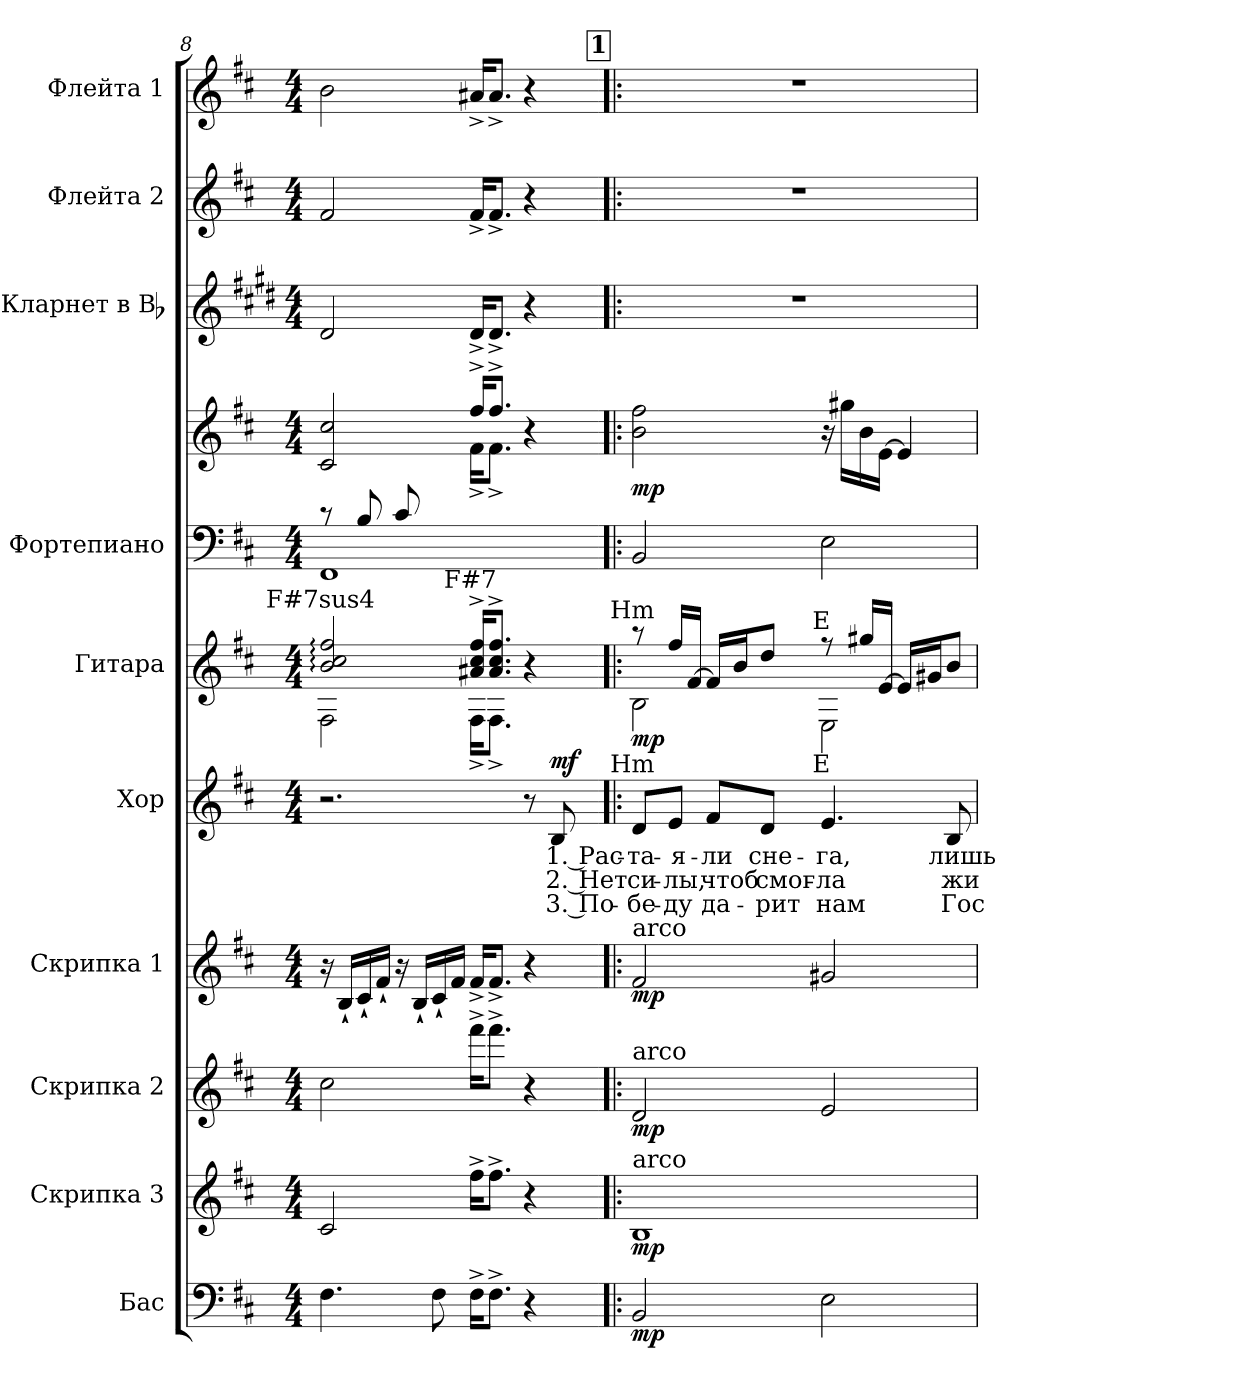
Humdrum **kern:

**kern	**dynam	**kern	**dynam	**kern	**dynam	**kern	**dynam	**kern	**text	**text	**text	**dynam	**kern	**dynam	**kern	**kern	**dynam	**kern	**kern	**kern
*part10	*part10	*part9	*part9	*part8	*part8	*part7	*part7	*part6	*part6	*part6	*part6	*part6	*part5	*part5	*part4	*part4	*part4	*part3	*part2	*part1
*staff11	*staff11	*staff10	*staff10	*staff9	*staff9	*staff8	*staff8	*staff7	*staff7	*staff7	*staff7	*staff7	*staff6	*staff6	*staff5	*staff4	*staff4/5	*staff3	*staff2	*staff1
*I"Бас	*	*I"Скрипка 3	*	*I"Скрипка 2	*	*I"Скрипка 1	*	*I"Хор	*	*	*	*	*I"Гитара	*	*I"Фортепиано	*	*	*I"Кларнет в Bb	*I"Флейта 2	*I"Флейта 1
*clefF4	*	*clefG2	*	*clefG2	*	*clefG2	*	*clefG2	*	*	*	*	*clefG2	*	*clefF4	*clefG2	*	*clefG2	*clefG2	*clefG2
*ITrd7c12	*	*	*	*	*	*	*	*	*	*	*	*	*ITrd7c12	*	*	*	*	*ITrd1c2	*	*
*k[f#c#]	*	*k[f#c#]	*	*k[f#c#]	*	*k[f#c#]	*	*k[f#c#]	*	*	*	*	*k[f#c#]	*	*k[f#c#]	*k[f#c#]	*	*k[f#c#]	*k[f#c#]	*k[f#c#]
*b:	*	*b:	*	*b:	*	*b:	*	*b:	*	*	*	*	*b:	*	*b:	*b:	*	*b:	*b:	*b:
*M4/4	*	*M4/4	*	*M4/4	*	*M4/4	*	*M4/4	*	*	*	*	*M4/4	*	*M4/4	*M4/4	*	*M4/4	*M4/4	*M4/4
=8	=8	=8	=8	=8	=8	=8	=8	=8	=8	=8	=8	=8	=8	=8	=8	=8	=8	=8	=8	=8
*	*	*	*	*	*	*	*	*	*	*	*	*	*^	*	*^	*^	*	*	*	*
!	!	!	!	!	!	!	!	!	!	!	!	!	!LO:TX:a:cj:t=F#7sus4	!	!	!	!	!	!	!	!	!	!
4.FF#i\	.	2c#i/	.	2cc#i\	.	16r	.	2.r	.	.	.	.	2Bi/: 2c#i: 2f#i:	2FF#i\	.	8r	1FF#i	2c#i/ 2cc#i	4.ryy	.	2c#i/	2f#i/	2bi\
.	.	.	.	.	.	16B`i/LL	.	.	.	.	.	.	.	.	.	.	.	.	.	.	.	.	.
.	.	.	.	.	.	16c#`i/	.	.	.	.	.	.	.	.	.	8Bi/	.	.	.	.	.	.	.
.	.	.	.	.	.	16f#`i/JJ	.	.	.	.	.	.	.	.	.	.	.	.	.	.	.	.	.
.	.	.	.	.	.	16r	.	.	.	.	.	.	.	.	.	8c#i/L	.	.	.	.	.	.	.
.	.	.	.	.	.	16B`i/LL	.	.	.	.	.	.	.	.	.	.	.	.	.	.	.	.	.
8FF#i\	.	.	.	.	.	16c#`i/	.	.	.	.	.	.	.	.	.	2ryy	.	.	8ei\J	.	.	.	.
.	.	.	.	.	.	16f#i/JJ	.	.	.	.	.	.	.	.	.	.	.	.	.	.	.	.	.
!	!	!	!	!	!	!	!	!	!	!	!	!	!LO:TX:a:cj:t=F#7	!	!	!	!	!	!	!	!	!	!
16FF#^i\KL	.	16ff#^i\KL	.	16fff#^i\KL	.	16f#^i/KL	.	.	.	.	.	.	16A#Xi/^ 16c#i^ 16f#i^KL	16FF#^i\KL	.	.	.	16ff#^i/KL	16f#^i\KL	.	16c#^i/KL	16f#^i/KL	16a#X^i/KL
8.FF#^i\J	.	8.ff#^i\J	.	8.fff#^i\J	.	8.f#^i/J	.	.	.	.	.	.	8.A#i/^ 8.c#i^ 8.f#i^J	8.FF#^i\J	.	.	.	8.ff#^i/J	8.f#^i\J	.	8.c#^i/J	8.f#^i/J	8.a#^i/J
4r	.	4r	.	4r	.	4r	.	8r	.	.	.	.	4r	4ryy	.	.	.	4r	4ryy	.	4r	4r	4r
!	!	!	!	!	!	!	!	!	!LO:LY:b:color=#000000	!LO:LY:b:color=#000000	!LO:LY:b:color=#000000	!	!	!	!	!	!	!	!	!	!	!	!
.	.	.	.	.	.	.	.	8Bi/	1. Рас-	2. Нет	3. По-	mf	.	.	.	8ryy	.	.	.	.	.	.	.
*	*	*	*	*	*	*	*	*	*	*	*	*	*	*	*	*v	*v	*	*	*	*	*	*
*	*	*	*	*	*	*	*	*	*	*	*	*	*	*	*	*	*v	*v	*	*	*	*
!!LO:REH:place=s1:B:color=#000000:enc=box:fs=17.1407:t=1
=9!|:	=9!|:	=9!|:	=9!|:	=9!|:	=9!|:	=9!|:	=9!|:	=9!|:	=9!|:	=9!|:	=9!|:	=9!|:	=9!|:	=9!|:	=9!|:	=9!|:	=9!|:	=9!|:	=9!|:	=9!|:	=9!|:
!	!	!	!	!	!	!	!	!	!	!	!	!	!LO:TX:a:cj:t=Hm	!	!	!	!	!	!	!	!
!	!	!	!	!	!	!	!	!LO:TX:a:cj:t=Hm	!	!	!	!	!	!	!	!	!	!	!	!	!
!	!	!	!	!	!	!LO:TX:a:t=arco	!	!	!	!	!	!	!	!	!	!	!	!	!	!	!
!	!	!	!	!LO:TX:a:t=arco	!	!	!	!	!	!	!	!	!	!	!	!	!	!	!	!	!
!	!	!LO:TX:a:t=arco	!	!	!	!	!	!	!	!	!	!	!	!	!	!	!	!	!	!	!
!	!	!	!	!	!	!	!	!	!LO:LY:b:color=#000000	!LO:LY:b:color=#000000	!LO:LY:b:color=#000000	!	!	!	!	!	!	!	!	!	!
2BBBi/	mp	1Bi	mp	2di/	mp	2f#i/	mp	8di/L	-та-	си-	-бе-	.	8r	2BBi\	mp	2BBi/	2bi\ 2ff#i	mp	1r	1r	1r
!	!	!	!	!	!	!	!	!	!LO:LY:b:color=#000000	!LO:LY:b:color=#000000	!LO:LY:b:color=#000000	!	!	!	!	!	!	!	!	!	!
.	.	.	.	.	.	.	.	8ei/J	-я-	-лы,	-ду	.	16f#i/LL	.	.	.	.	.	.	.	.
.	.	.	.	.	.	.	.	.	.	.	.	.	[>16F#i/JJ	.	.	.	.	.	.	.	.
!	!	!	!	!	!	!	!	!	!LO:LY:b:color=#000000	!LO:LY:b:color=#000000	!LO:LY:b:color=#000000	!	!	!	!	!	!	!	!	!	!
.	.	.	.	.	.	.	.	8f#i/L	-ли	чтоб	да-	.	16F#i/LL]	.	.	.	.	.	.	.	.
.	.	.	.	.	.	.	.	.	.	.	.	.	16Bi/J	.	.	.	.	.	.	.	.
!	!	!	!	!	!	!	!	!	!LO:LY:b:color=#000000	!LO:LY:b:color=#000000	!LO:LY:b:color=#000000	!	!	!	!	!	!	!	!	!	!
.	.	.	.	.	.	.	.	8di/J	сне-	смог-	-рит	.	8di/J	.	.	.	.	.	.	.	.
!	!	!	!	!	!	!	!	!	!	!	!	!	!LO:TX:a:cj:t=E	!	!	!	!	!	!	!	!
!	!	!	!	!	!	!	!	!LO:TX:a:cj:t=E	!	!	!	!	!	!	!	!	!	!	!	!	!
!	!	!	!	!	!	!	!	!	!LO:LY:b:color=#000000	!LO:LY:b:color=#000000	!LO:LY:b:color=#000000	!	!	!	!	!	!	!	!	!	!
2EEi\	.	.	.	2ei/	.	2g#Xi/	.	4.ei/	-га,	-ла	нам	.	8r	2EEi\	.	2Ei\	16r	.	.	.	.
.	.	.	.	.	.	.	.	.	.	.	.	.	.	.	.	.	16gg#Xi\LL	.	.	.	.
.	.	.	.	.	.	.	.	.	.	.	.	.	16g#Xi/LL	.	.	.	16bi\	.	.	.	.
.	.	.	.	.	.	.	.	.	.	.	.	.	[>16Ei/JJ	.	.	.	[>16ei\JJ	.	.	.	.
.	.	.	.	.	.	.	.	.	.	.	.	.	16Ei/LL]	.	.	.	4ei/]	.	.	.	.
.	.	.	.	.	.	.	.	.	.	.	.	.	16G#Xi/J	.	.	.	.	.	.	.	.
!	!	!	!	!	!	!	!	!	!LO:LY:b:color=#000000	!LO:LY:b:color=#000000	!LO:LY:b:color=#000000	!	!	!	!	!	!	!	!	!	!
.	.	.	.	.	.	.	.	8Bi/	лишь	жи-	Гос-	.	8Bi/J	.	.	.	.	.	.	.	.
*	*	*	*	*	*	*	*	*	*	*	*	*	*v	*v	*	*	*	*	*	*	*
=	=	=	=	=	=	=	=	=	=	=	=	=	=	=	=	=	=	=	=	=
*-	*-	*-	*-	*-	*-	*-	*-	*-	*-	*-	*-	*-	*-	*-	*-	*-	*-	*-	*-	*-
